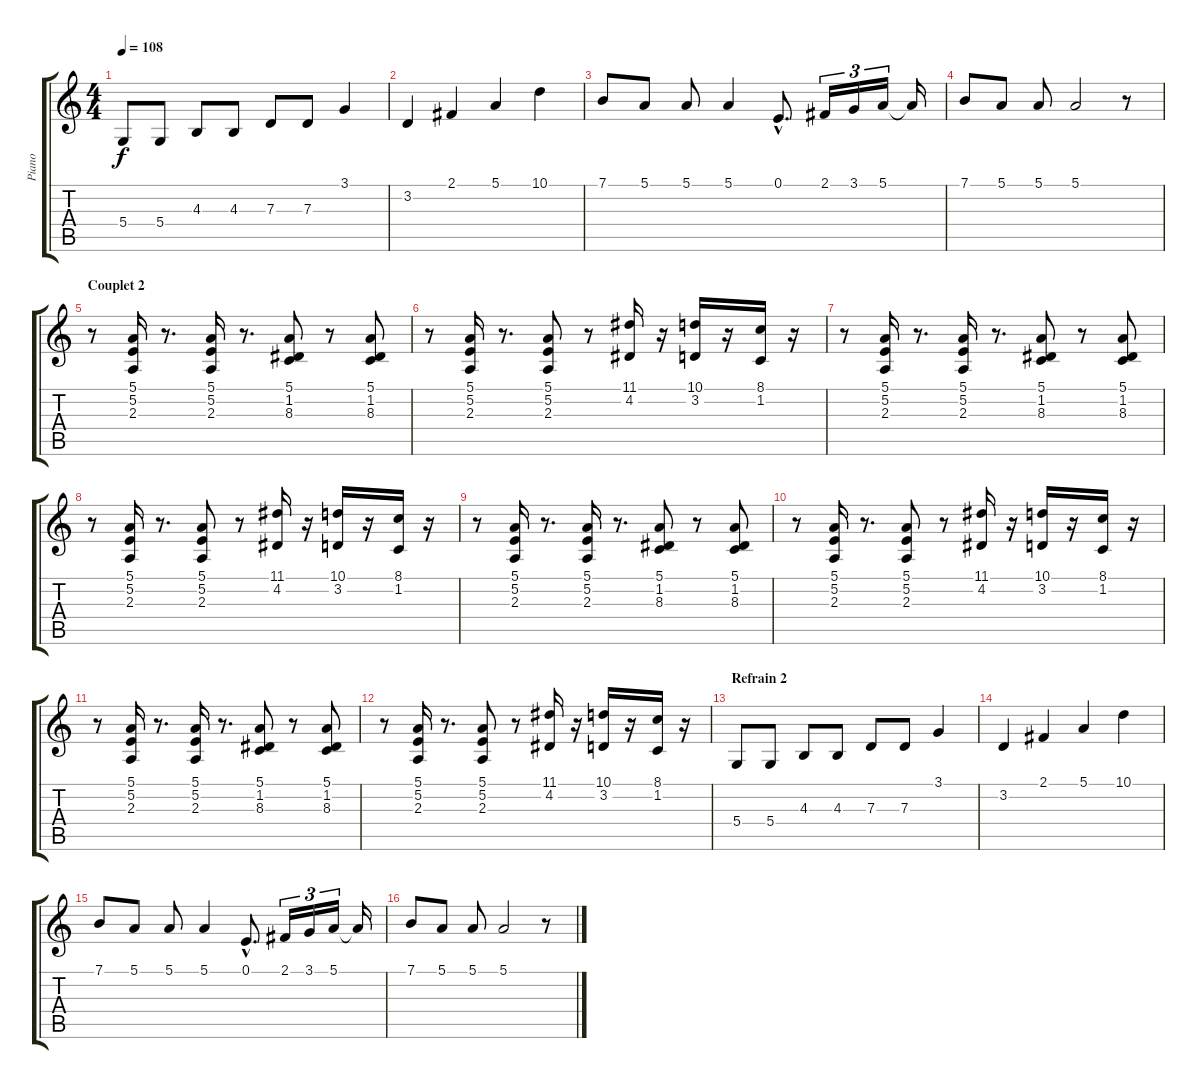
\track ("Piano" "Piano") {instrument acousticgrandpiano}
\staff {score tabs}
\tuning (E4 B3 G3 D3 A2 E2) {hide}
\ts (4 4)
\tempo 108
\clef g2
\ks c
5.4.8{dy f} 5.4.8 4.3.8 4.3.8 7.3.8 7.3.8 3.1.4 |
3.2.4 2.1.4 5.1.4 10.1.4 |
7.1.8 5.1.8 5.1.8 5.1.4 0.1{hac}.8{d} 2.1.16{tu (3 2)} 3.1.16{tu (3 2)} 5.1.16{tu (3 2)} 5.1{t}.16 |
7.1.8 5.1.8 5.1.8 5.1.2 r.8 |
\section ("" "Couplet 2")
r.8 (5.1 5.2 2.3).16 r.8{d} (5.1 5.2 2.3).16 r.8{d} (5.1 1.2 8.3).8 r.8 (5.1 1.2 8.3).8 |
r.8 (5.1 5.2 2.3).16 r.8{d} (5.1 5.2 2.3).8 r.8 (11.1 4.2).16 r.16 (10.1 3.2).16 r.16 (8.1 1.2).16 r.16 |
r.8 (5.1 5.2 2.3).16 r.8{d} (5.1 5.2 2.3).16 r.8{d} (5.1 1.2 8.3).8 r.8 (5.1 1.2 8.3).8 |
r.8 (5.1 5.2 2.3).16 r.8{d} (5.1 5.2 2.3).8 r.8 (11.1 4.2).16 r.16 (10.1 3.2).16 r.16 (8.1 1.2).16 r.16 |
r.8 (5.1 5.2 2.3).16 r.8{d} (5.1 5.2 2.3).16 r.8{d} (5.1 1.2 8.3).8 r.8 (5.1 1.2 8.3).8 |
r.8 (5.1 5.2 2.3).16 r.8{d} (5.1 5.2 2.3).8 r.8 (11.1 4.2).16 r.16 (10.1 3.2).16 r.16 (8.1 1.2).16 r.16 |
r.8 (5.1 5.2 2.3).16 r.8{d} (5.1 5.2 2.3).16 r.8{d} (5.1 1.2 8.3).8 r.8 (5.1 1.2 8.3).8 |
r.8 (5.1 5.2 2.3).16 r.8{d} (5.1 5.2 2.3).8 r.8 (11.1 4.2).16 r.16 (10.1 3.2).16 r.16 (8.1 1.2).16 r.16 |
\section ("" "Refrain 2")
5.4.8 5.4.8 4.3.8 4.3.8 7.3.8 7.3.8 3.1.4 |
3.2.4 2.1.4 5.1.4 10.1.4 |
7.1.8 5.1.8 5.1.8 5.1.4 0.1{hac}.8{d} 2.1.16{tu (3 2)} 3.1.16{tu (3 2)} 5.1.16{tu (3 2)} 5.1{t}.16 |
7.1.8 5.1.8 5.1.8 5.1.2 r.8
